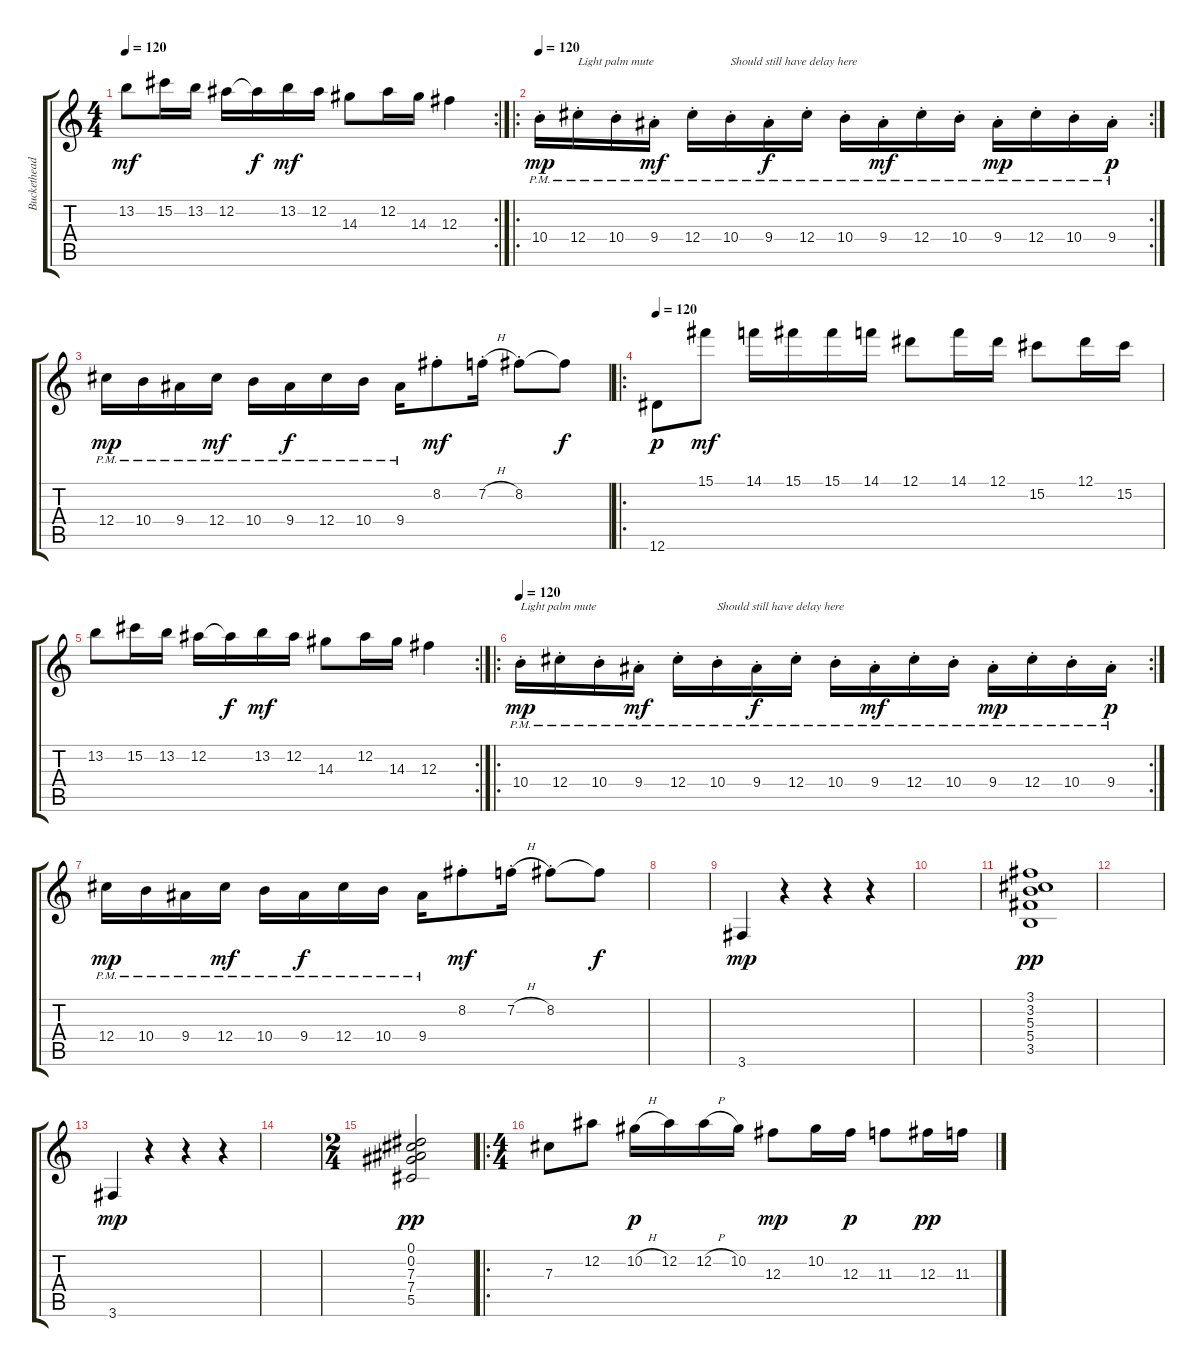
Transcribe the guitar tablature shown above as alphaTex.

\track ("Buckethead" "Buckethead") {instrument electricguitarclean}
\staff {score tabs}
\tuning (Eb4 Bb3 Gb3 Db3 Ab2 Eb2) {hide}
\rc 2
\ts (4 4)
\tempo 120
\clef g2
\ks c
13.2.8{dy mf} 15.2.16 13.2.16 12.2.16 12.2{t}.16{dy f} 13.2.16{dy mf} 12.2.16 14.3.8 12.2.16 14.3.16 12.3.4 |
\ro
\rc 2
\tempo 120
10.4{pm st}.16{dy mp instrument acousticguitarnylon} 12.4{pm st}.16{txt "Light palm mute"} 10.4{pm st}.16 9.4{pm st}.16{dy mf} 12.4{pm st}.16 10.4{pm st}.16{txt "Should still have delay here"} 9.4{pm st}.16{dy f} 12.4{pm st}.16 10.4{pm st}.16 9.4{pm st}.16{dy mf} 12.4{pm st}.16 10.4{pm st}.16 9.4{pm st}.16{dy mp} 12.4{pm st}.16 10.4{pm st}.16 9.4{pm st}.16{dy p} |
12.4{pm}.16{dy mp} 10.4{pm}.16 9.4{pm}.16 12.4{pm}.16{dy mf} 10.4{pm}.16 9.4{pm}.16{dy f} 12.4{pm}.16 10.4{pm}.16 9.4{pm}.16 8.2{st}.8{dy mf instrument acousticguitarnylon} 7.2{h st}.16 8.2{st}.8 8.2{t}.8{dy f} |
\ro
\tempo 120
12.6.8{dy p instrument acousticguitarnylon} 15.1.8{dy mf} 14.1.16 15.1.16 15.1.16 14.1.16 12.1.8 14.1.16 12.1.16 15.2.8 12.1.16 15.2.16 |
\rc 2
13.2.8 15.2.16 13.2.16 12.2.16 12.2{t}.16{dy f} 13.2.16{dy mf} 12.2.16 14.3.8 12.2.16 14.3.16 12.3.4 |
\ro
\rc 2
\tempo 120
10.4{pm st}.16{txt "Light palm mute" dy mp instrument acousticguitarnylon} 12.4{pm st}.16 10.4{pm st}.16 9.4{pm st}.16{dy mf} 12.4{pm st}.16 10.4{pm st}.16{txt "Should still have delay here"} 9.4{pm st}.16{dy f} 12.4{pm st}.16 10.4{pm st}.16 9.4{pm st}.16{dy mf} 12.4{pm st}.16 10.4{pm st}.16 9.4{pm st}.16{dy mp} 12.4{pm st}.16 10.4{pm st}.16 9.4{pm st}.16{dy p} |
12.4{pm}.16{dy mp} 10.4{pm}.16 9.4{pm}.16 12.4{pm}.16{dy mf} 10.4{pm}.16 9.4{pm}.16{dy f} 12.4{pm}.16 10.4{pm}.16 9.4{pm}.16 8.2{st}.8{dy mf instrument acousticguitarnylon} 7.2{h st}.16 8.2{st}.8 8.2{t}.8{dy f} |
|
3.6.4{dy mp instrument acousticguitarnylon} r.4 r.4 r.4 |
|
(3.1 3.2 5.3 5.4 3.5).1{dy pp} |
|
3.6.4{dy mp} r.4 r.4 r.4 |
|
\ts (2 4)
(0.1 0.2 7.3 7.4 5.5).2{dy pp} |
\ro
\ts (4 4)
7.3.8 12.2.8 10.2{h}.16{dy p} 12.2.16 12.2{h}.16 10.2.16 12.3.8{dy mp} 10.2.16 12.3.16{dy p} 11.3.8 12.3.16{dy pp} 11.3.16
